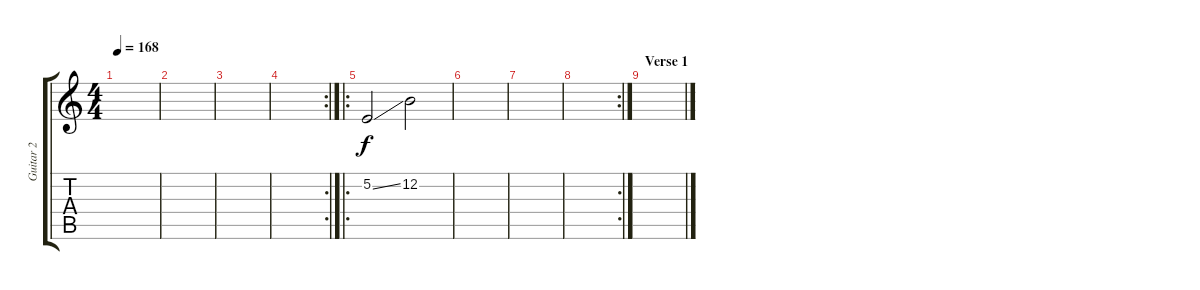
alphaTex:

\track ("Guitar 2" "Guitar 2") {instrument pad3polysynth}
\staff {score tabs}
\tuning (E4 B3 G3 D3 A2 E2) {hide}
\ts (4 4)
\tempo 168
\clef g2
\ks c
|
|
|
\rc 2
|
\ro
5.2{ss}.2 12.2.2 |
|
|
\rc 2
|
\section ("" "Verse 1")
